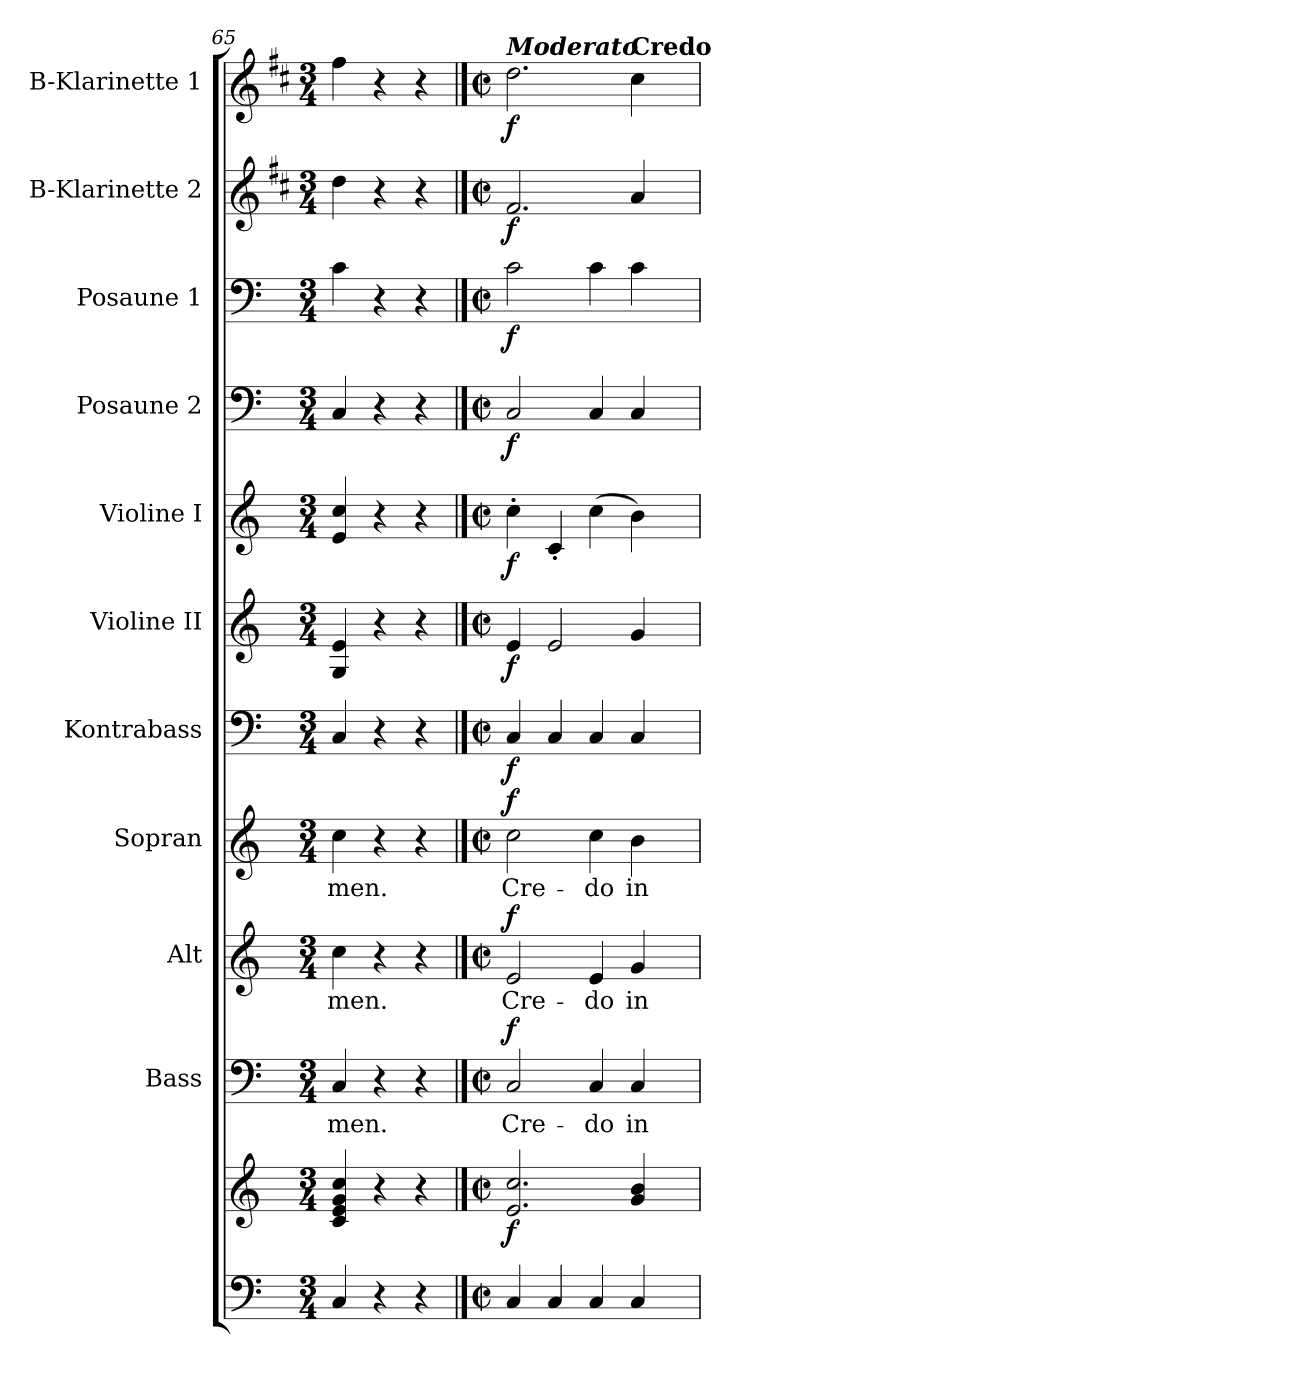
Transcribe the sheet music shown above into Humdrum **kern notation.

**kern	**kern	**dynam	**kern	**text	**dynam	**kern	**text	**dynam	**kern	**text	**dynam	**kern	**dynam	**kern	**dynam	**kern	**dynam	**kern	**dynam	**kern	**dynam	**kern	**dynam	**kern	**dynam
*part11	*part11	*part11	*part10	*part10	*part10	*part9	*part9	*part9	*part8	*part8	*part8	*part7	*part7	*part6	*part6	*part5	*part5	*part4	*part4	*part3	*part3	*part2	*part2	*part1	*part1
*staff12	*staff11	*staff11/12	*staff10	*staff10	*staff10	*staff9	*staff9	*staff9	*staff8	*staff8	*staff8	*staff7	*staff7	*staff6	*staff6	*staff5	*staff5	*staff4	*staff4	*staff3	*staff3	*staff2	*staff2	*staff1	*staff1
*	*	*	*I"Bass	*	*	*I"Alt	*	*	*I"Sopran	*	*	*I"Kontrabass	*	*I"Violine II	*	*I"Violine I	*	*I"Posaune 2	*	*I"Posaune 1	*	*I"B-Klarinette 2	*	*I"B-Klarinette 1	*
*	*	*	*I'B.	*	*	*I'A.	*	*	*I'S.	*	*	*I'Kb.	*	*I'Vl. II	*	*I'Vl. I	*	*I'Pos. 2	*	*I'Pos. 1	*	*I'B Kl. 2	*	*I'B Kl. 1	*
*clefF4	*clefG2	*	*clefF4	*	*	*clefG2	*	*	*clefG2	*	*	*clefF4	*	*clefG2	*	*clefG2	*	*clefF4	*	*clefF4	*	*clefG2	*	*clefG2	*
*	*	*	*	*	*	*	*	*	*	*	*	*ITrd7c12	*	*	*	*	*	*	*	*	*	*ITrd1c2	*	*ITrd1c2	*
*k[]	*k[]	*	*k[]	*	*	*k[]	*	*	*k[]	*	*	*k[]	*	*k[]	*	*k[]	*	*k[]	*	*k[]	*	*k[]	*	*k[]	*
*C:	*C:	*	*C:	*	*	*C:	*	*	*C:	*	*	*C:	*	*C:	*	*C:	*	*C:	*	*C:	*	*C:	*	*C:	*
*M3/4	*M3/4	*	*M3/4	*	*	*M3/4	*	*	*M3/4	*	*	*M3/4	*	*M3/4	*	*M3/4	*	*M3/4	*	*M3/4	*	*M3/4	*	*M3/4	*
=65	=65	=65	=65	=65	=65	=65	=65	=65	=65	=65	=65	=65	=65	=65	=65	=65	=65	=65	=65	=65	=65	=65	=65	=65	=65
!	!	!	!	!LO:LY:b	!	!	!LO:LY:b	!	!	!LO:LY:b	!	!	!	!	!	!	!	!	!	!	!	!	!	!	!
4C/	4c/ 4e/ 4g/ 4cc/	.	4C/	-men.	.	4cc\	-men.	.	4cc\	-men.	.	4CC/	.	4G/ 4e/	.	4e/ 4cc/	.	4C/	.	4c\	.	4cc\	.	4ee\	.
4r	4r	.	4r	.	.	4r	.	.	4r	.	.	4r	.	4r	.	4r	.	4r	.	4r	.	4r	.	4r	.
4r	4r	.	4r	.	.	4r	.	.	4r	.	.	4r	.	4r	.	4r	.	4r	.	4r	.	4r	.	4r	.
!!LO:PB:g=z
==66	==66	==66	==66	==66	==66	==66	==66	==66	==66	==66	==66	==66	==66	==66	==66	==66	==66	==66	==66	==66	==66	==66	==66	==66	==66
*M2/2	*M2/2	*	*M2/2	*	*	*M2/2	*	*	*M2/2	*	*	*M2/2	*	*M2/2	*	*M2/2	*	*M2/2	*	*M2/2	*	*M2/2	*	*M2/2	*
*met(c|)	*met(c|)	*	*met(c|)	*	*	*met(c|)	*	*	*met(c|)	*	*	*met(c|)	*	*met(c|)	*	*met(c|)	*	*met(c|)	*	*met(c|)	*	*met(c|)	*	*met(c|)	*
!	!	!	!	!	!	!	!	!	!	!	!	!	!	!	!	!	!	!	!	!	!	!	!	!LO:TX:a:Bi:t=Moderato	!
!	!	!LO:DY:b	!	!LO:LY:b	!LO:DY:a	!	!LO:LY:b	!LO:DY:a	!	!LO:LY:b	!LO:DY:a	!	!LO:DY:b	!	!LO:DY:b	!	!LO:DY:b	!	!LO:DY:b	!	!LO:DY:b	!	!LO:DY:b	!	!LO:DY:b
4C/	2.e/ 2.cc/	f	2C/	Cre-	f	2e/	Cre-	f	2cc\	Cre-	f	4CC/	f	4e/	f	4cc'>\	f	2C/	f	2c\	f	2.e/	f	2.cc\	f
4C/	.	.	.	.	.	.	.	.	.	.	.	4CC/	.	2e/	.	4c'</	.	.	.	.	.	.	.	.	.
!	!	!	!	!LO:LY:b	!	!	!LO:LY:b	!	!	!LO:LY:b	!	!	!	!	!	!	!	!	!	!	!	!	!	!	!
4C/	.	.	4C/	-do	.	4e/	-do	.	4cc\	-do	.	4CC/	.	.	.	(>4cc\	.	4C/	.	4c\	.	.	.	.	.
!	!	!	!	!	!	!	!	!	!	!	!	!	!	!	!	!	!	!	!	!	!	!	!	!LO:TX:a:B:t=Credo	!
!	!	!	!	!LO:LY:b	!	!	!LO:LY:b	!	!	!LO:LY:b	!	!	!	!	!	!	!	!	!	!	!	!	!	!	!
4C/	4g/ 4b/	.	4C/	in	.	4g/	in	.	4b\	in	.	4CC/	.	4g/	.	4b\)	.	4C/	.	4c\	.	4g/	.	4b\	.
=	=	=	=	=	=	=	=	=	=	=	=	=	=	=	=	=	=	=	=	=	=	=	=	=	=
*-	*-	*-	*-	*-	*-	*-	*-	*-	*-	*-	*-	*-	*-	*-	*-	*-	*-	*-	*-	*-	*-	*-	*-	*-	*-
